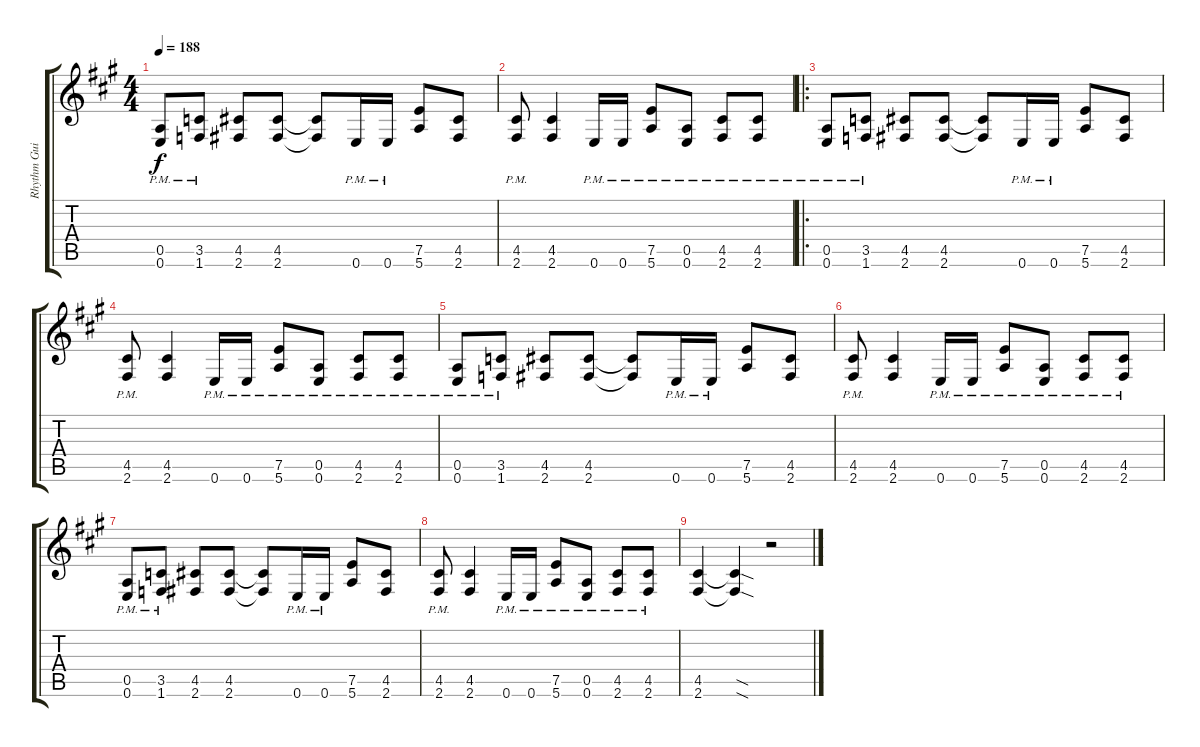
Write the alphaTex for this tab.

\track ("Rhythm Guitar(G.Drover)" "Rhythm Gui") {instrument distortionguitar}
\staff {score tabs}
\tuning (E4 B3 G3 D3 A2 E2) {hide}
\ts (4 4)
\tempo 188
\clef g2
\ks a
(0.5{pm} 0.6{pm}).8{dy f} (3.5{pm} 1.6{pm}).8 (4.5 2.6).8 (4.5 2.6).8 (4.5{t} 2.6{t}).8 0.6{pm}.16 0.6{pm}.16 (7.5 5.6).8 (4.5 2.6).8 |
(4.5{pm} 2.6{pm}).8 (4.5 2.6).4 0.6{pm}.16 0.6{pm}.16 (7.5{pm} 5.6{pm}).8 (0.5{pm} 0.6{pm}).8 (4.5{pm} 2.6{pm}).8 (4.5{pm} 2.6{pm}).8 |
\ro
(0.5{pm} 0.6{pm}).8 (3.5{pm} 1.6{pm}).8 (4.5 2.6).8 (4.5 2.6).8 (4.5{t} 2.6{t}).8 0.6{pm}.16 0.6{pm}.16 (7.5 5.6).8 (4.5 2.6).8 |
(4.5{pm} 2.6{pm}).8 (4.5 2.6).4 0.6{pm}.16 0.6{pm}.16 (7.5{pm} 5.6{pm}).8 (0.5{pm} 0.6{pm}).8 (4.5{pm} 2.6{pm}).8 (4.5{pm} 2.6{pm}).8 |
(0.5{pm} 0.6{pm}).8 (3.5{pm} 1.6{pm}).8 (4.5 2.6).8 (4.5 2.6).8 (4.5{t} 2.6{t}).8 0.6{pm}.16 0.6{pm}.16 (7.5 5.6).8 (4.5 2.6).8 |
(4.5{pm} 2.6{pm}).8 (4.5 2.6).4 0.6{pm}.16 0.6{pm}.16 (7.5{pm} 5.6{pm}).8 (0.5{pm} 0.6{pm}).8 (4.5{pm} 2.6{pm}).8 (4.5{pm} 2.6{pm}).8 |
(0.5{pm} 0.6{pm}).8 (3.5{pm} 1.6{pm}).8 (4.5 2.6).8 (4.5 2.6).8 (4.5{t} 2.6{t}).8 0.6{pm}.16 0.6{pm}.16 (7.5 5.6).8 (4.5 2.6).8 |
(4.5{pm} 2.6{pm}).8 (4.5 2.6).4 0.6{pm}.16 0.6{pm}.16 (7.5{pm} 5.6{pm}).8 (0.5{pm} 0.6{pm}).8 (4.5{pm} 2.6{pm}).8 (4.5{pm} 2.6{pm}).8 |
(4.5 2.6).4 (4.5{sod t} 2.6{sod t}).4 r.2
